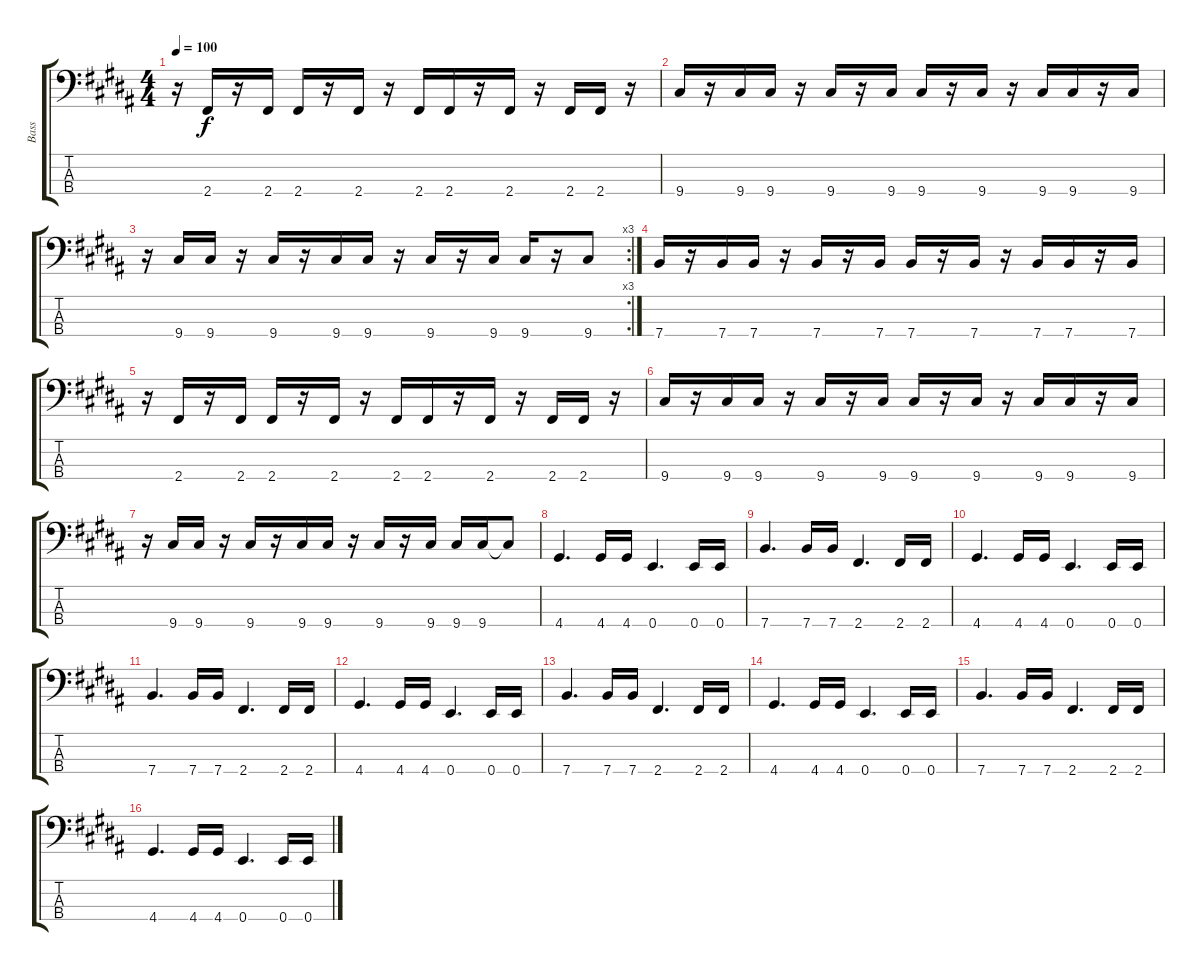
\track ("Bass" "Bass") {instrument electricbasspick}
\staff {score tabs}
\tuning (G2 D2 A1 E1) {hide}
\ts (4 4)
\tempo 100
\clef f4
\ks b
r.16{dy f} 2.4.16 r.16 2.4.16 2.4.16 r.16 2.4.16 r.16 2.4.16 2.4.16 r.16 2.4.16 r.16 2.4.16 2.4.16 r.16 |
9.4.16 r.16 9.4.16 9.4.16 r.16 9.4.16 r.16 9.4.16 9.4.16 r.16 9.4.16 r.16 9.4.16 9.4.16 r.16 9.4.16 |
\rc 3
r.16 9.4.16 9.4.16 r.16 9.4.16 r.16 9.4.16 9.4.16 r.16 9.4.16 r.16 9.4.16 9.4.16 r.16 9.4.8 |
7.4.16 r.16 7.4.16 7.4.16 r.16 7.4.16 r.16 7.4.16 7.4.16 r.16 7.4.16 r.16 7.4.16 7.4.16 r.16 7.4.16 |
r.16 2.4.16 r.16 2.4.16 2.4.16 r.16 2.4.16 r.16 2.4.16 2.4.16 r.16 2.4.16 r.16 2.4.16 2.4.16 r.16 |
9.4.16 r.16 9.4.16 9.4.16 r.16 9.4.16 r.16 9.4.16 9.4.16 r.16 9.4.16 r.16 9.4.16 9.4.16 r.16 9.4.16 |
r.16 9.4.16 9.4.16 r.16 9.4.16 r.16 9.4.16 9.4.16 r.16 9.4.16 r.16 9.4.16 9.4.16 9.4.16 9.4{t}.8 |
4.4.4{d} 4.4.16 4.4.16 0.4.4{d} 0.4.16 0.4.16 |
7.4.4{d} 7.4.16 7.4.16 2.4.4{d} 2.4.16 2.4.16 |
4.4.4{d} 4.4.16 4.4.16 0.4.4{d} 0.4.16 0.4.16 |
7.4.4{d} 7.4.16 7.4.16 2.4.4{d} 2.4.16 2.4.16 |
4.4.4{d} 4.4.16 4.4.16 0.4.4{d} 0.4.16 0.4.16 |
7.4.4{d} 7.4.16 7.4.16 2.4.4{d} 2.4.16 2.4.16 |
4.4.4{d} 4.4.16 4.4.16 0.4.4{d} 0.4.16 0.4.16 |
7.4.4{d} 7.4.16 7.4.16 2.4.4{d} 2.4.16 2.4.16 |
4.4.4{d} 4.4.16 4.4.16 0.4.4{d} 0.4.16 0.4.16
